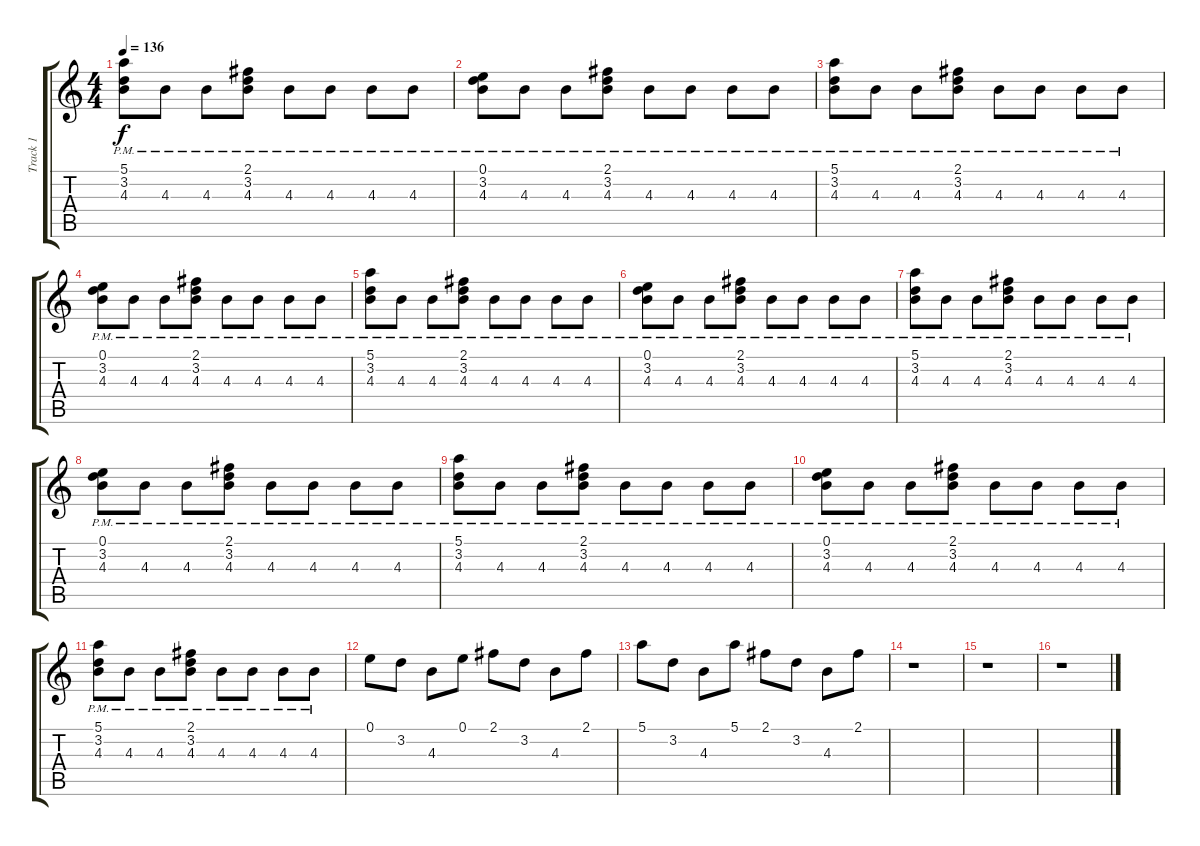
\track ("Track 1" "Track 1") {instrument acousticguitarsteel}
\staff {score tabs}
\tuning (E4 B3 G3 D3 A2 E2) {hide}
\ts (4 4)
\tempo 136
\clef g2
\ks c
(5.1{pm} 3.2{pm} 4.3{pm}).8{dy f} 4.3{pm}.8 4.3{pm}.8 (2.1{pm} 3.2{pm} 4.3{pm}).8 4.3{pm}.8 4.3{pm}.8 4.3{pm}.8 4.3{pm}.8 |
(0.1{pm} 3.2{pm} 4.3{pm}).8 4.3{pm}.8 4.3{pm}.8 (2.1{pm} 3.2{pm} 4.3{pm}).8 4.3{pm}.8 4.3{pm}.8 4.3{pm}.8 4.3{pm}.8 |
(5.1{pm} 3.2{pm} 4.3{pm}).8 4.3{pm}.8 4.3{pm}.8 (2.1{pm} 3.2{pm} 4.3{pm}).8 4.3{pm}.8 4.3{pm}.8 4.3{pm}.8 4.3{pm}.8 |
(0.1{pm} 3.2{pm} 4.3{pm}).8 4.3{pm}.8 4.3{pm}.8 (2.1{pm} 3.2{pm} 4.3{pm}).8 4.3{pm}.8 4.3{pm}.8 4.3{pm}.8 4.3{pm}.8 |
(5.1{pm} 3.2{pm} 4.3{pm}).8 4.3{pm}.8 4.3{pm}.8 (2.1{pm} 3.2{pm} 4.3{pm}).8 4.3{pm}.8 4.3{pm}.8 4.3{pm}.8 4.3{pm}.8 |
(0.1{pm} 3.2{pm} 4.3{pm}).8 4.3{pm}.8 4.3{pm}.8 (2.1{pm} 3.2{pm} 4.3{pm}).8 4.3{pm}.8 4.3{pm}.8 4.3{pm}.8 4.3{pm}.8 |
(5.1{pm} 3.2{pm} 4.3{pm}).8 4.3{pm}.8 4.3{pm}.8 (2.1{pm} 3.2{pm} 4.3{pm}).8 4.3{pm}.8 4.3{pm}.8 4.3{pm}.8 4.3{pm}.8 |
(0.1{pm} 3.2{pm} 4.3{pm}).8 4.3{pm}.8 4.3{pm}.8 (2.1{pm} 3.2{pm} 4.3{pm}).8 4.3{pm}.8 4.3{pm}.8 4.3{pm}.8 4.3{pm}.8 |
(5.1{pm} 3.2{pm} 4.3{pm}).8 4.3{pm}.8 4.3{pm}.8 (2.1{pm} 3.2{pm} 4.3{pm}).8 4.3{pm}.8 4.3{pm}.8 4.3{pm}.8 4.3{pm}.8 |
(0.1{pm} 3.2{pm} 4.3{pm}).8 4.3{pm}.8 4.3{pm}.8 (2.1{pm} 3.2{pm} 4.3{pm}).8 4.3{pm}.8 4.3{pm}.8 4.3{pm}.8 4.3{pm}.8 |
(5.1{pm} 3.2{pm} 4.3{pm}).8 4.3{pm}.8 4.3{pm}.8 (2.1{pm} 3.2{pm} 4.3{pm}).8 4.3{pm}.8 4.3{pm}.8 4.3{pm}.8 4.3{pm}.8 |
0.1.8 3.2.8 4.3.8 0.1.8 2.1.8 3.2.8 4.3.8 2.1.8 |
5.1.8 3.2.8 4.3.8 5.1.8 2.1.8 3.2.8 4.3.8 2.1.8 |
r.1 |
r.1 |
r.1
